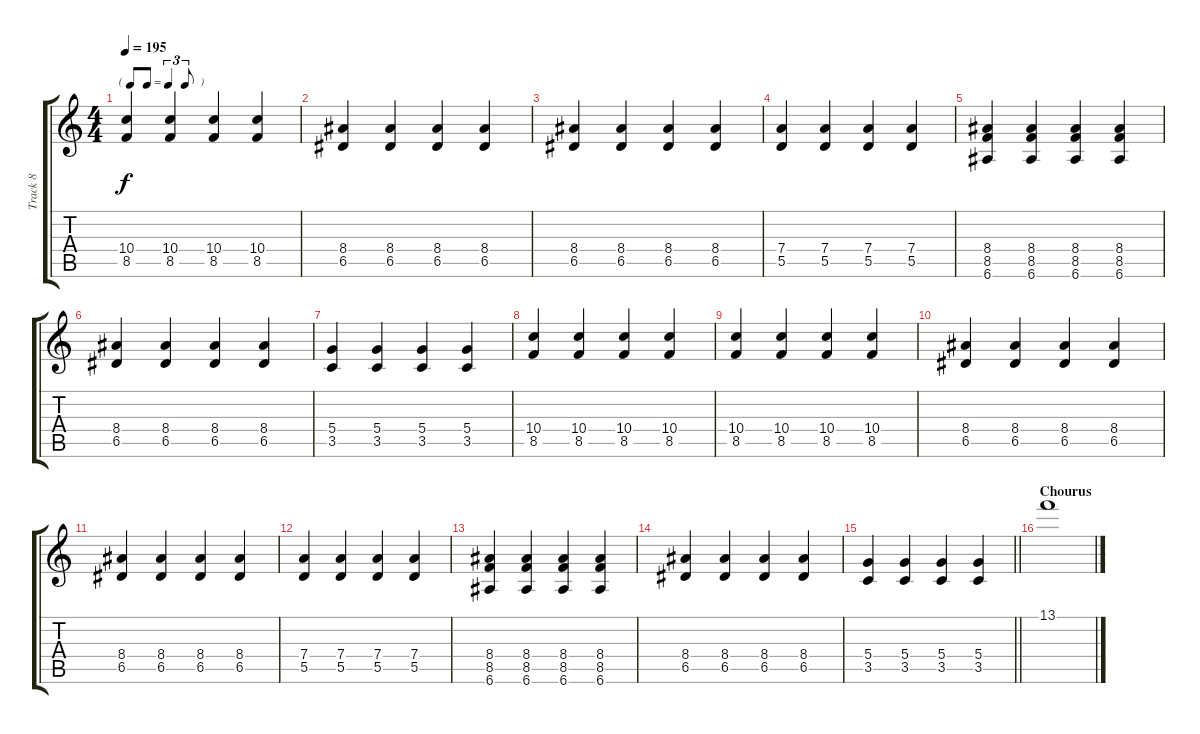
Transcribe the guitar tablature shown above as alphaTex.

\track ("Track 8" "Track 8") {instrument acousticguitarsteel}
\staff {score tabs}
\tuning (E4 B3 G3 D3 A2 E2) {hide}
\ts (4 4)
\tf triplet8th
\tempo 195
\clef g2
\ks c
(10.4 8.5).4{dy f} (10.4 8.5).4 (10.4 8.5).4 (10.4 8.5).4 |
(8.4 6.5).4 (8.4 6.5).4 (8.4 6.5).4 (8.4 6.5).4 |
(8.4 6.5).4 (8.4 6.5).4 (8.4 6.5).4 (8.4 6.5).4 |
(7.4 5.5).4 (7.4 5.5).4 (7.4 5.5).4 (7.4 5.5).4 |
(8.4 8.5 6.6).4 (8.4 8.5 6.6).4 (8.4 8.5 6.6).4 (8.4 8.5 6.6).4 |
(8.4 6.5).4 (8.4 6.5).4 (8.4 6.5).4 (8.4 6.5).4 |
(5.4 3.5).4 (5.4 3.5).4 (5.4 3.5).4 (5.4 3.5).4 |
(10.4 8.5).4 (10.4 8.5).4 (10.4 8.5).4 (10.4 8.5).4 |
(10.4 8.5).4 (10.4 8.5).4 (10.4 8.5).4 (10.4 8.5).4 |
(8.4 6.5).4 (8.4 6.5).4 (8.4 6.5).4 (8.4 6.5).4 |
(8.4 6.5).4 (8.4 6.5).4 (8.4 6.5).4 (8.4 6.5).4 |
(7.4 5.5).4 (7.4 5.5).4 (7.4 5.5).4 (7.4 5.5).4 |
(8.4 8.5 6.6).4 (8.4 8.5 6.6).4 (8.4 8.5 6.6).4 (8.4 8.5 6.6).4 |
(8.4 6.5).4 (8.4 6.5).4 (8.4 6.5).4 (8.4 6.5).4 |
\barLineRight lightlight
(5.4 3.5).4 (5.4 3.5).4 (5.4 3.5).4 (5.4 3.5).4 |
\section ("" "Chourus")
13.1.1
